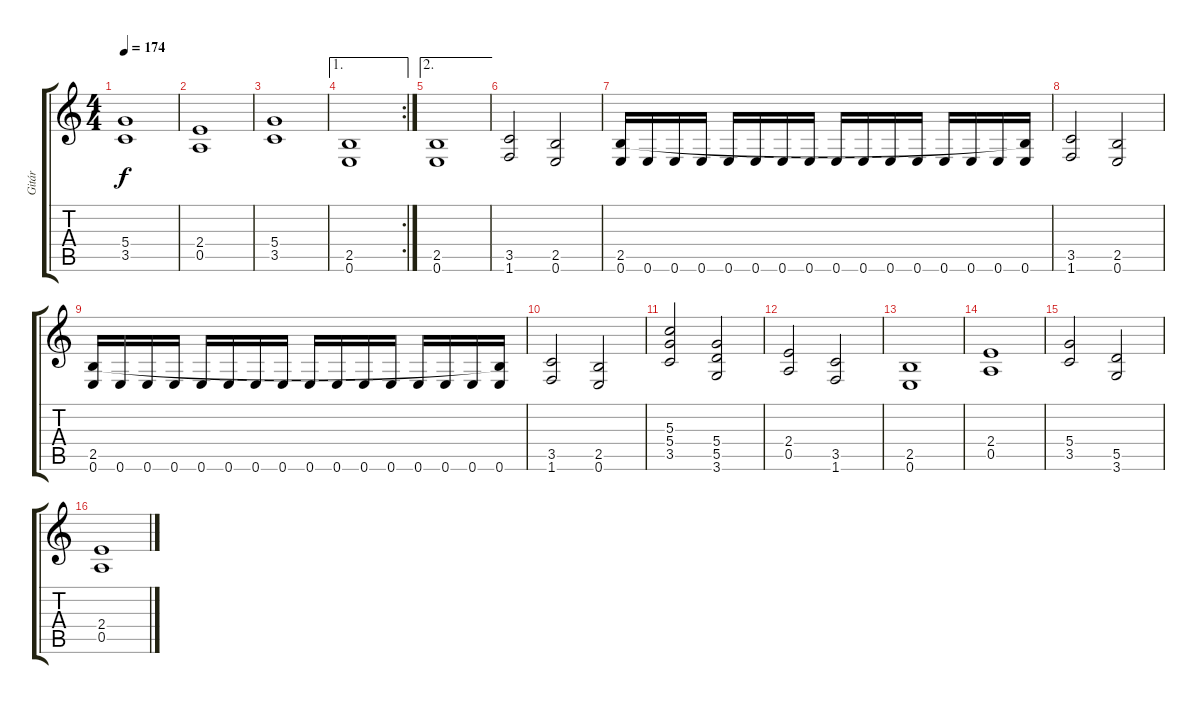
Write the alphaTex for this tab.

\track ("Gitár" "Gitár") {instrument distortionguitar}
\staff {score tabs}
\tuning (E4 B3 G3 D3 A2 E2) {hide}
\ts (4 4)
\tempo 174
\clef g2
\ks c
(5.4 3.5).1{dy f} |
(2.4 0.5).1 |
(5.4 3.5).1 |
\ae 1
\rc 2
(2.5 0.6).1 |
\ae 2
(2.5 0.6).1 |
(3.5 1.6).2 (2.5 0.6).2 |
(2.5 0.6).16 0.6.16 0.6.16 0.6.16 0.6.16 0.6.16 0.6.16 0.6.16 0.6.16 0.6.16 0.6.16 0.6.16 0.6.16 0.6.16 0.6.16 (2.5{t} 0.6).16 |
(3.5 1.6).2 (2.5 0.6).2 |
(2.5 0.6).16 0.6.16 0.6.16 0.6.16 0.6.16 0.6.16 0.6.16 0.6.16 0.6.16 0.6.16 0.6.16 0.6.16 0.6.16 0.6.16 0.6.16 (2.5{t} 0.6).16 |
(3.5 1.6).2 (2.5 0.6).2 |
(5.3 5.4 3.5).2 (5.4 5.5 3.6).2 |
(2.4 0.5).2 (3.5 1.6).2 |
(2.5 0.6).1 |
(2.4 0.5).1 |
(5.4 3.5).2 (5.5 3.6).2 |
(2.4 0.5).1
